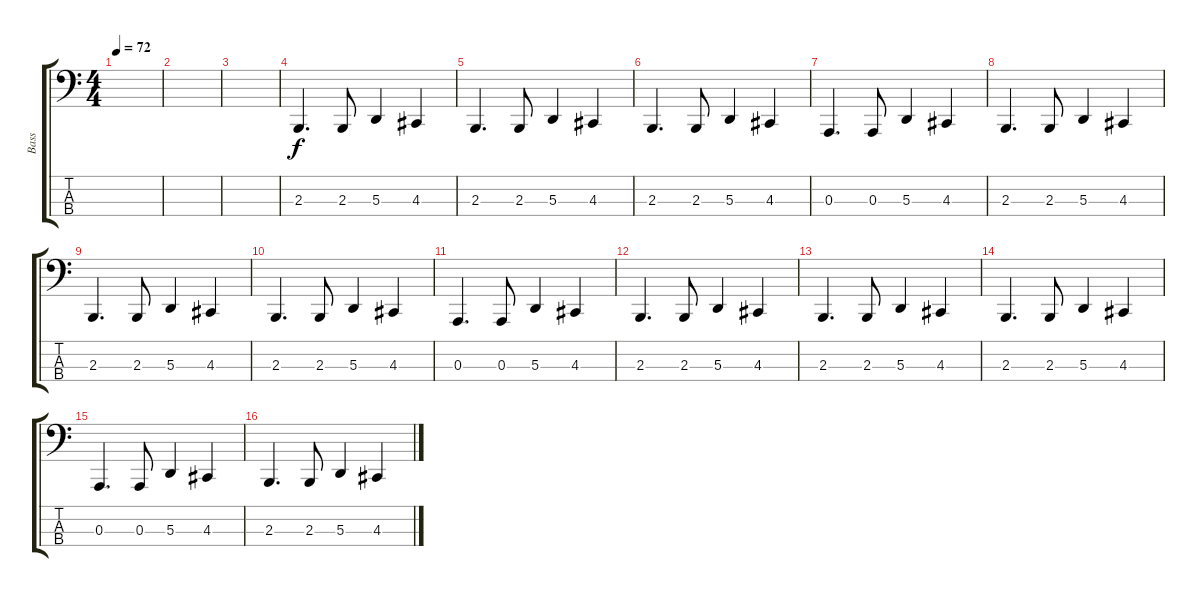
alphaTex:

\track ("Bass" "Bass") {instrument lead2sawtooth}
\staff {score tabs}
\tuning (G2 D2 A1 E1) {hide}
\ts (4 4)
\tempo 72
\clef f4
\ks c
|
|
|
2.3.4{d} 2.3.8 5.3.4 4.3.4 |
2.3.4{d} 2.3.8 5.3.4 4.3.4 |
2.3.4{d} 2.3.8 5.3.4 4.3.4 |
0.3.4{d} 0.3.8 5.3.4 4.3.4 |
2.3.4{d} 2.3.8 5.3.4 4.3.4 |
2.3.4{d} 2.3.8 5.3.4 4.3.4 |
2.3.4{d} 2.3.8 5.3.4 4.3.4 |
0.3.4{d} 0.3.8 5.3.4 4.3.4 |
2.3.4{d} 2.3.8 5.3.4 4.3.4 |
2.3.4{d} 2.3.8 5.3.4 4.3.4 |
2.3.4{d} 2.3.8 5.3.4 4.3.4 |
0.3.4{d} 0.3.8 5.3.4 4.3.4 |
2.3.4{d} 2.3.8 5.3.4 4.3.4
